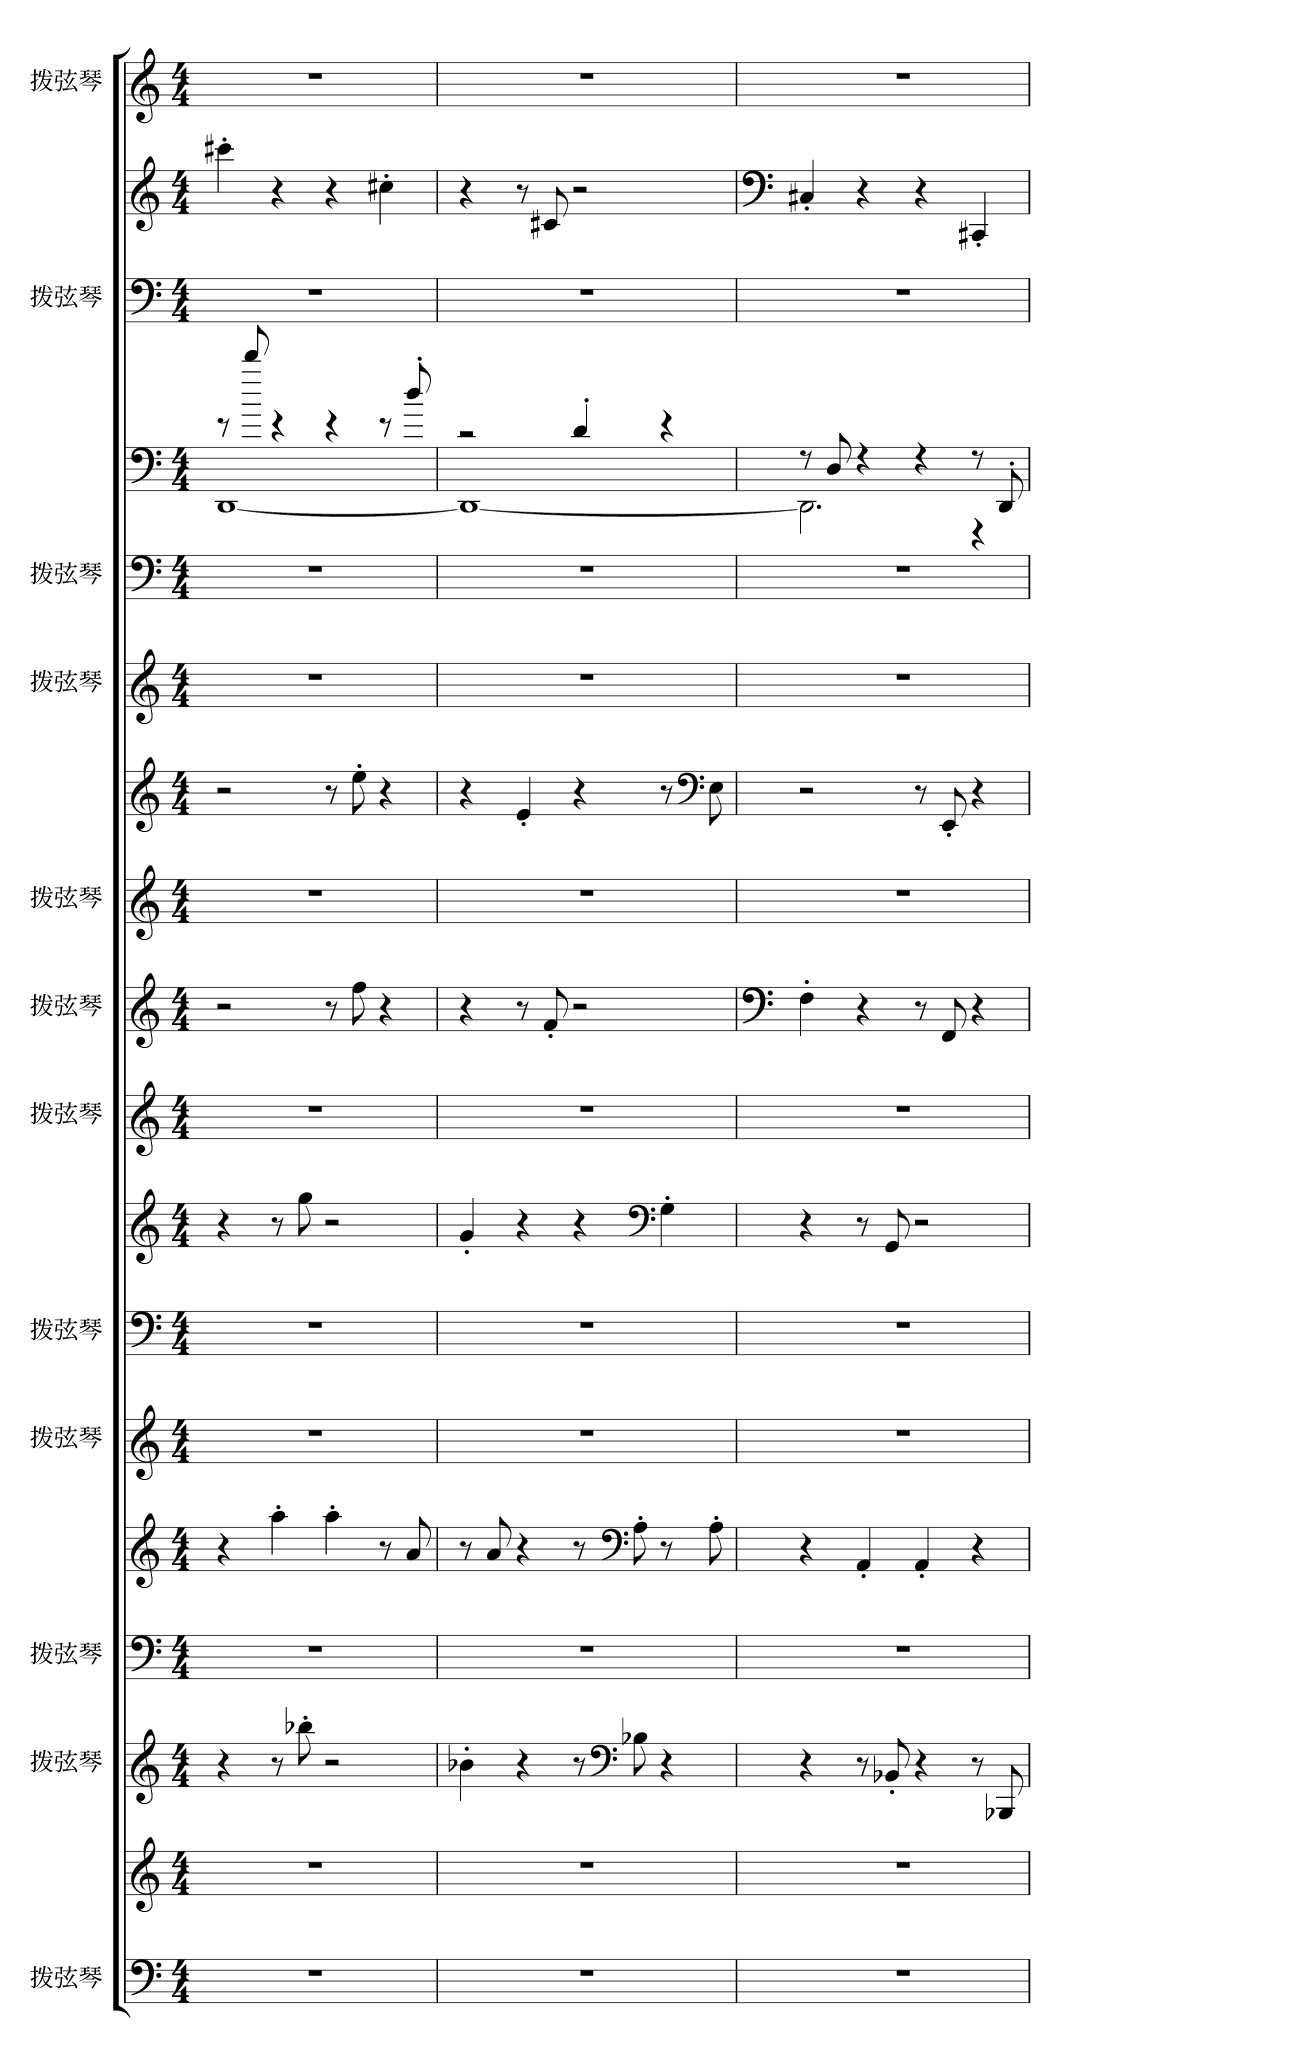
**kern	**kern	**kern	**kern	**kern	**kern	**kern	**kern	**kern	**kern	**kern	**kern	**kern	**kern	**kern	**kern	**kern	**kern
*part12	*part12	*part11	*part10	*part10	*part9	*part8	*part8	*part7	*part6	*part5	*part5	*part4	*part3	*part3	*part2	*part2	*part1
*staff18	*staff17	*staff16	*staff15	*staff14	*staff13	*staff12	*staff11	*staff10	*staff9	*staff8	*staff7	*staff6	*staff5	*staff4	*staff3	*staff2	*staff1
*I"拨弦琴	*	*I"拨弦琴	*I"拨弦琴	*	*I"拨弦琴	*I"拨弦琴	*	*I"拨弦琴	*I"拨弦琴	*I"拨弦琴	*	*I"拨弦琴	*I"拨弦琴	*	*I"拨弦琴	*	*I"拨弦琴
*clefF4	*clefG2	*clefG2	*clefF4	*clefG2	*clefG2	*clefF4	*clefG2	*clefG2	*clefG2	*clefG2	*clefG2	*clefG2	*clefF4	*clefF4	*clefF4	*clefG2	*clefG2
*k[]	*k[]	*k[]	*k[]	*k[]	*k[]	*k[]	*k[]	*k[]	*k[]	*k[]	*k[]	*k[]	*k[]	*k[]	*k[]	*k[]	*k[]
*M4/4	*M4/4	*M4/4	*M4/4	*M4/4	*M4/4	*M4/4	*M4/4	*M4/4	*M4/4	*M4/4	*M4/4	*M4/4	*M4/4	*M4/4	*M4/4	*M4/4	*M4/4
*MM133	*MM133	*MM133	*MM133	*MM133	*MM133	*MM133	*MM133	*MM133	*MM133	*MM133	*MM133	*MM133	*MM133	*MM133	*MM133	*MM133	*MM133
=1	=1	=1	=1	=1	=1	=1	=1	=1	=1	=1	=1	=1	=1	=1	=1	=1	=1
*	*	*	*	*	*	*	*	*	*	*	*	*	*	*^	*	*	*
1r	1r	4r	1r	4r	1r	1r	4r	1r	2r	1r	2r	1r	1r	8r	[1DD	1r	4ccc#X'\	1r
.	.	.	.	.	.	.	.	.	.	.	.	.	.	8ddd/	.	.	.	.
.	.	8r	.	4aa'\	.	.	8r	.	.	.	.	.	.	4r	.	.	4r	.
.	.	8bb-X'\	.	.	.	.	8gg\	.	.	.	.	.	.	.	.	.	.	.
.	.	2r	.	4aa'\	.	.	2r	.	8r	.	8r	.	.	4r	.	.	4r	.
.	.	.	.	.	.	.	.	.	8ff\	.	8ee'\	.	.	.	.	.	.	.
.	.	.	.	8r	.	.	.	.	4r	.	4r	.	.	8r	.	.	4cc#X'\	.
.	.	.	.	8a/	.	.	.	.	.	.	.	.	.	8dd'/	.	.	.	.
=2	=2	=2	=2	=2	=2	=2	=2	=2	=2	=2	=2	=2	=2	=2	=2	=2	=2	=2
1r	1r	4b-X'\	1r	8r	1r	1r	4g'/	1r	4r	1r	4r	1r	1r	2r	1DD_	1r	4r	1r
.	.	.	.	8a/	.	.	.	.	.	.	.	.	.	.	.	.	.	.
.	.	4r	.	4r	.	.	4r	.	8r	.	4e'/	.	.	.	.	.	8r	.
.	.	.	.	.	.	.	.	.	8f'/	.	.	.	.	.	.	.	8c#X/	.
.	.	8r	.	8r	.	.	4r	.	2r	.	4r	.	.	4d'/	.	.	2r	.
*	*	*clefF4	*	*clefF4	*	*	*	*	*	*	*	*	*	*	*	*	*	*
.	.	8B-X\	.	8A'\	.	.	.	.	.	.	.	.	.	.	.	.	.	.
*	*	*	*	*	*	*	*clefF4	*	*	*	*	*	*	*	*	*	*	*
.	.	4r	.	8r	.	.	4G'\	.	.	.	8r	.	.	4r	.	.	.	.
*	*	*	*	*	*	*	*	*	*	*	*clefF4	*	*	*	*	*	*	*
.	.	.	.	8A'\	.	.	.	.	.	.	8E\	.	.	.	.	.	.	.
=3	=3	=3	=3	=3	=3	=3	=3	=3	=3	=3	=3	=3	=3	=3	=3	=3	=3	=3
*	*	*	*	*	*	*	*	*	*clefF4	*	*	*	*	*	*	*	*clefF4	*
1r	1r	4r	1r	4r	1r	1r	4r	1r	4F'\	1r	2r	1r	1r	8r	2.DD\]	1r	4C#X'/	1r
.	.	.	.	.	.	.	.	.	.	.	.	.	.	8D/	.	.	.	.
.	.	8r	.	4AA'/	.	.	8r	.	4r	.	.	.	.	4r	.	.	4r	.
.	.	8BB-X'/	.	.	.	.	8GG/	.	.	.	.	.	.	.	.	.	.	.
.	.	4r	.	4AA'/	.	.	2r	.	8r	.	8r	.	.	4r	.	.	4r	.
.	.	.	.	.	.	.	.	.	8FF/	.	8EE'/	.	.	.	.	.	.	.
.	.	8r	.	4r	.	.	.	.	4r	.	4r	.	.	8r	4r	.	4CC#X'/	.
.	.	8BBB-X/	.	.	.	.	.	.	.	.	.	.	.	8DD'/	.	.	.	.
*	*	*	*	*	*	*	*	*	*	*	*	*	*	*v	*v	*	*	*
=	=	=	=	=	=	=	=	=	=	=	=	=	=	=	=	=	=
*-	*-	*-	*-	*-	*-	*-	*-	*-	*-	*-	*-	*-	*-	*-	*-	*-	*-
